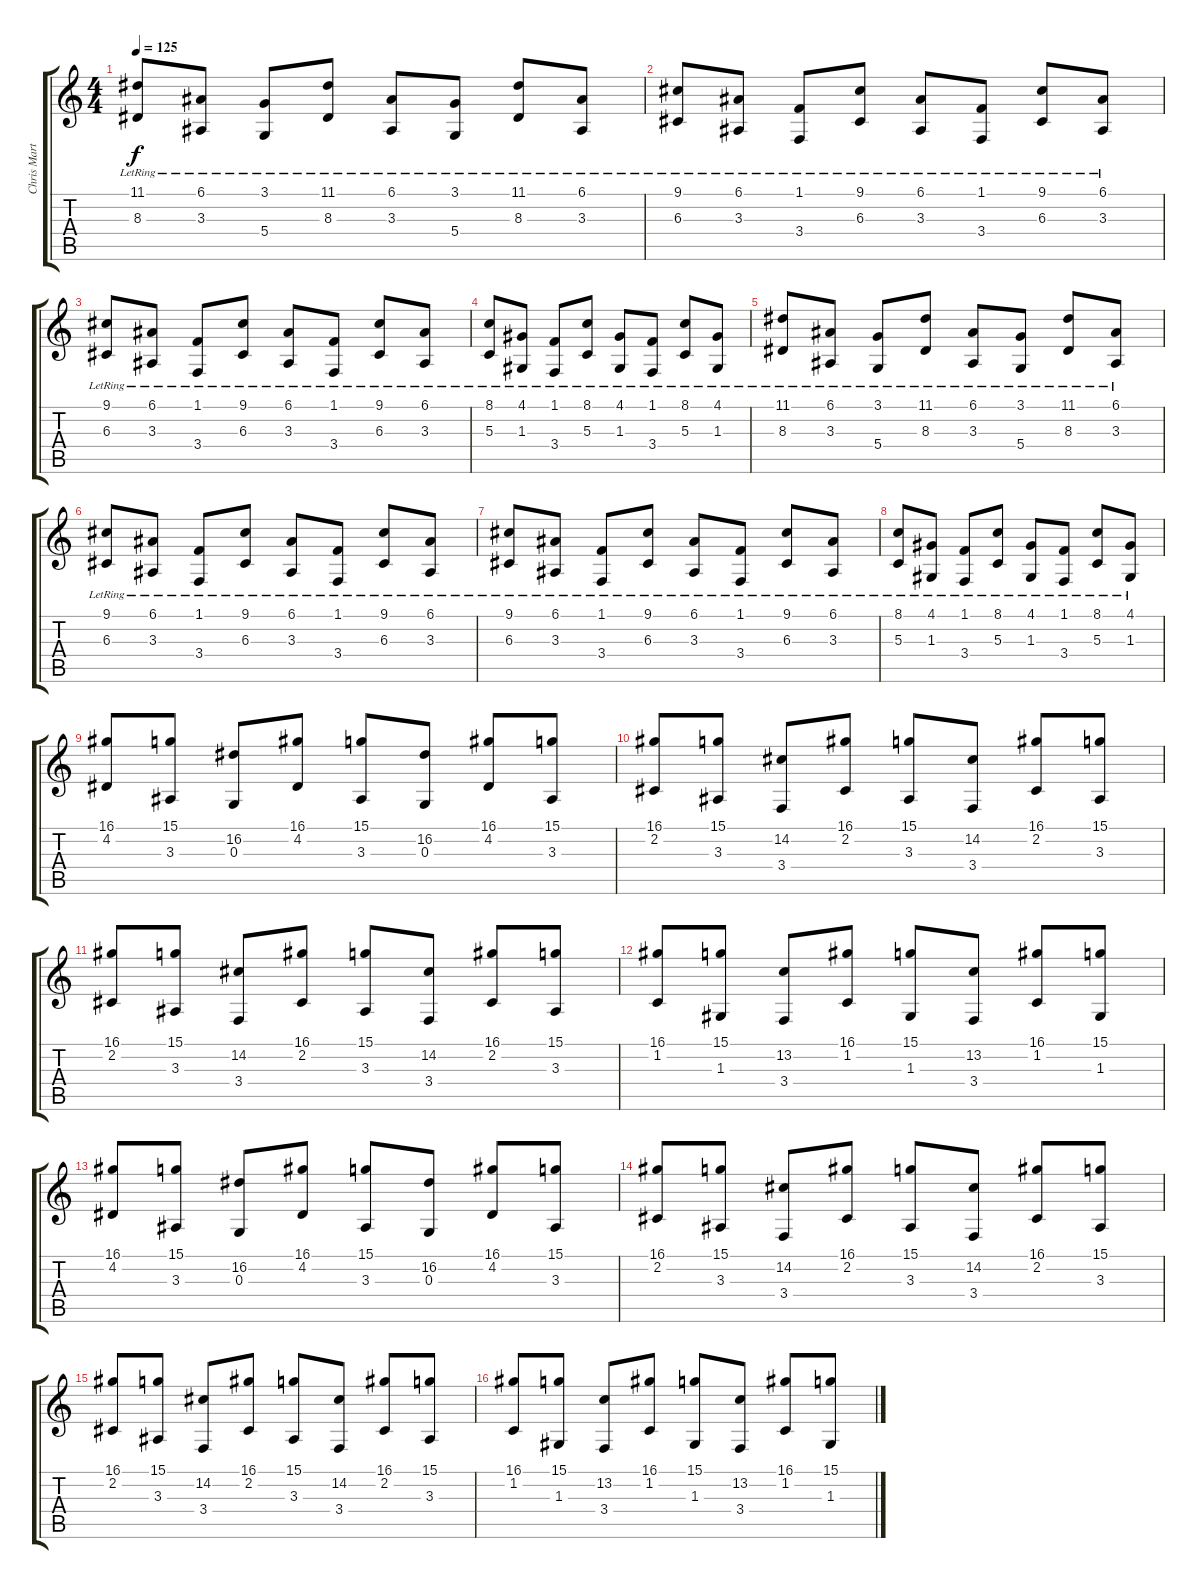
\track ("Chris Martin" "Chris Mart") {instrument acousticgrandpiano}
\staff {score tabs}
\tuning (E4 B3 G3 D3 A2 E2) {hide}
\ts (4 4)
\tempo 125
\clef g2
\ks c
(11.1{lr} 8.3{lr}).8{dy f} (6.1{lr} 3.3{lr}).8 (3.1{lr} 5.4{lr}).8 (11.1{lr} 8.3{lr}).8 (6.1{lr} 3.3{lr}).8 (3.1{lr} 5.4{lr}).8 (11.1{lr} 8.3{lr}).8 (6.1{lr} 3.3{lr}).8 |
(9.1{lr} 6.3{lr}).8 (6.1{lr} 3.3{lr}).8 (1.1{lr} 3.4{lr}).8 (9.1{lr} 6.3{lr}).8 (6.1{lr} 3.3{lr}).8 (1.1{lr} 3.4{lr}).8 (9.1{lr} 6.3{lr}).8 (6.1{lr} 3.3{lr}).8 |
(9.1{lr} 6.3{lr}).8 (6.1{lr} 3.3{lr}).8 (1.1{lr} 3.4{lr}).8 (9.1{lr} 6.3{lr}).8 (6.1{lr} 3.3{lr}).8 (1.1{lr} 3.4{lr}).8 (9.1{lr} 6.3{lr}).8 (6.1{lr} 3.3{lr}).8 |
(8.1{lr} 5.3{lr}).8 (4.1{lr} 1.3{lr}).8 (1.1{lr} 3.4{lr}).8 (8.1{lr} 5.3{lr}).8 (4.1{lr} 1.3{lr}).8 (1.1{lr} 3.4{lr}).8 (8.1{lr} 5.3{lr}).8 (4.1{lr} 1.3{lr}).8 |
(11.1{lr} 8.3{lr}).8 (6.1{lr} 3.3{lr}).8 (3.1{lr} 5.4{lr}).8 (11.1{lr} 8.3{lr}).8 (6.1{lr} 3.3{lr}).8 (3.1{lr} 5.4{lr}).8 (11.1{lr} 8.3{lr}).8 (6.1{lr} 3.3{lr}).8 |
(9.1{lr} 6.3{lr}).8 (6.1{lr} 3.3{lr}).8 (1.1{lr} 3.4{lr}).8 (9.1{lr} 6.3{lr}).8 (6.1{lr} 3.3{lr}).8 (1.1{lr} 3.4{lr}).8 (9.1{lr} 6.3{lr}).8 (6.1{lr} 3.3{lr}).8 |
(9.1{lr} 6.3{lr}).8 (6.1{lr} 3.3{lr}).8 (1.1{lr} 3.4{lr}).8 (9.1{lr} 6.3{lr}).8 (6.1{lr} 3.3{lr}).8 (1.1{lr} 3.4{lr}).8 (9.1{lr} 6.3{lr}).8 (6.1{lr} 3.3{lr}).8 |
(8.1{lr} 5.3{lr}).8 (4.1{lr} 1.3{lr}).8 (1.1{lr} 3.4{lr}).8 (8.1{lr} 5.3{lr}).8 (4.1{lr} 1.3{lr}).8 (1.1{lr} 3.4{lr}).8 (8.1{lr} 5.3{lr}).8 (4.1{lr} 1.3{lr}).8 |
(16.1 4.2).8 (15.1 3.3).8 (16.2 0.3).8 (16.1 4.2).8 (15.1 3.3).8 (16.2 0.3).8 (16.1 4.2).8 (15.1 3.3).8 |
(16.1 2.2).8 (15.1 3.3).8 (14.2 3.4).8 (16.1 2.2).8 (15.1 3.3).8 (14.2 3.4).8 (16.1 2.2).8 (15.1 3.3).8 |
(16.1 2.2).8 (15.1 3.3).8 (14.2 3.4).8 (16.1 2.2).8 (15.1 3.3).8 (14.2 3.4).8 (16.1 2.2).8 (15.1 3.3).8 |
(16.1 1.2).8 (15.1 1.3).8 (13.2 3.4).8 (16.1 1.2).8 (15.1 1.3).8 (13.2 3.4).8 (16.1 1.2).8 (15.1 1.3).8 |
(16.1 4.2).8 (15.1 3.3).8 (16.2 0.3).8 (16.1 4.2).8 (15.1 3.3).8 (16.2 0.3).8 (16.1 4.2).8 (15.1 3.3).8 |
(16.1 2.2).8 (15.1 3.3).8 (14.2 3.4).8 (16.1 2.2).8 (15.1 3.3).8 (14.2 3.4).8 (16.1 2.2).8 (15.1 3.3).8 |
(16.1 2.2).8 (15.1 3.3).8 (14.2 3.4).8 (16.1 2.2).8 (15.1 3.3).8 (14.2 3.4).8 (16.1 2.2).8 (15.1 3.3).8 |
(16.1 1.2).8 (15.1 1.3).8 (13.2 3.4).8 (16.1 1.2).8 (15.1 1.3).8 (13.2 3.4).8 (16.1 1.2).8 (15.1 1.3).8
